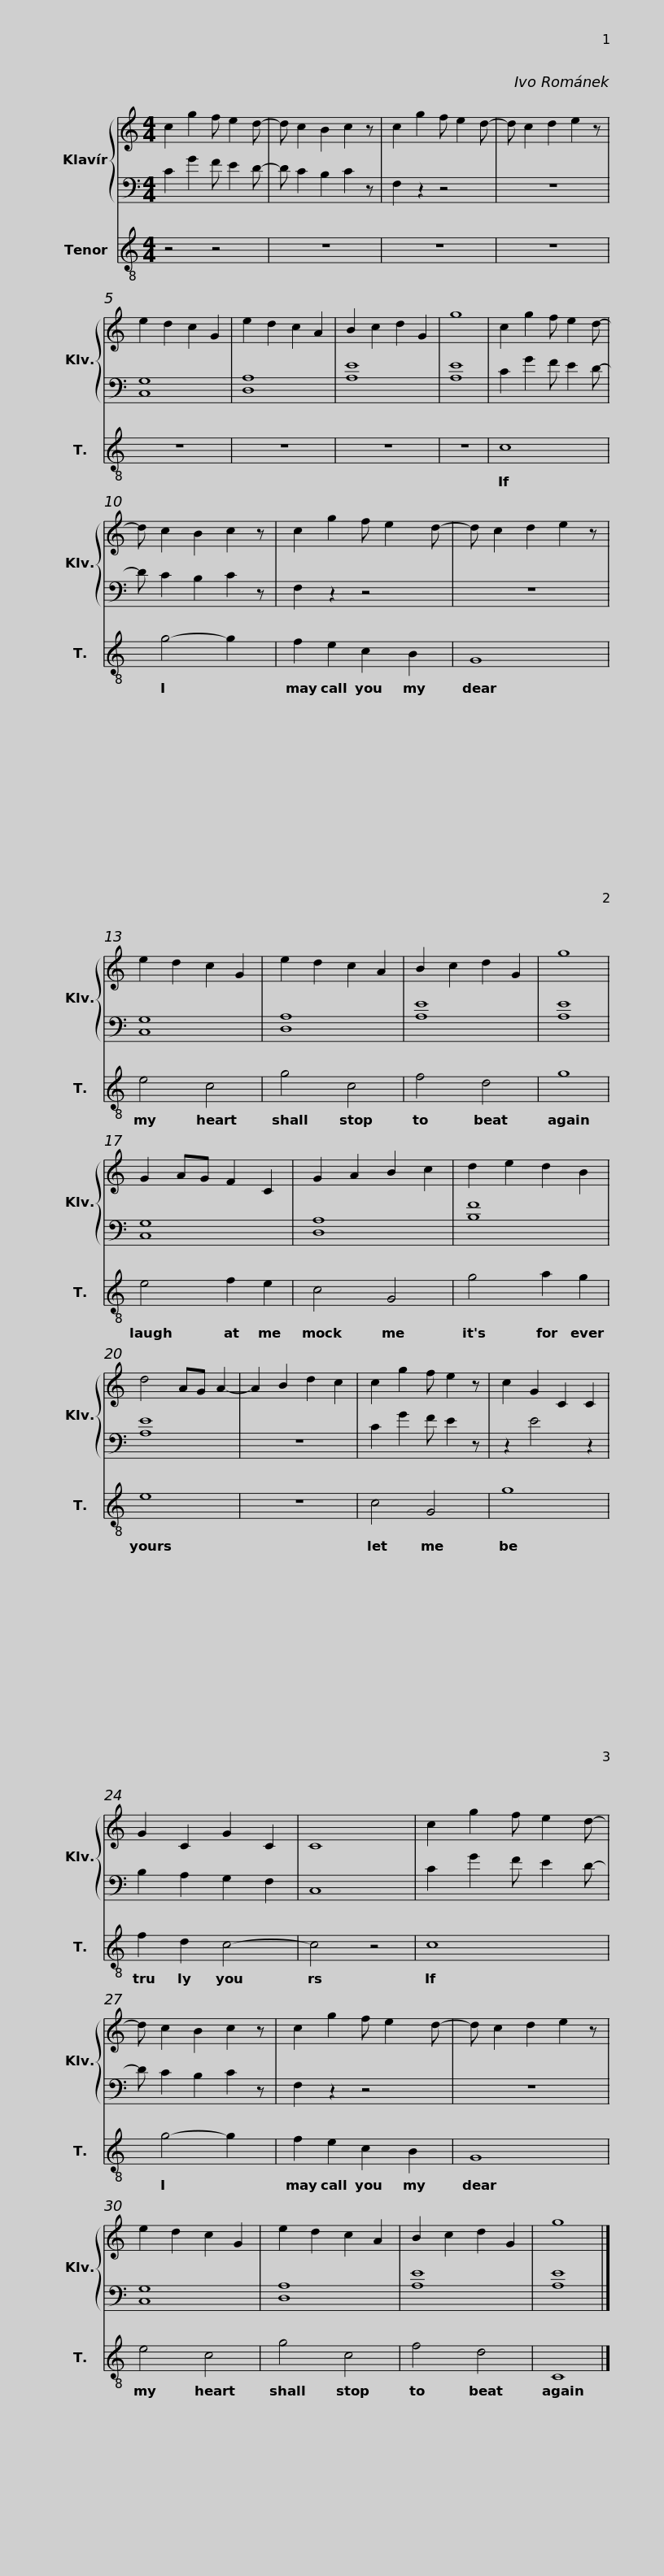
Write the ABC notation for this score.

X:1
%%score { 1 | 2 } 3
L:1/8
M:4/4
I:linebreak $
K:C
V:1 treble
V:2 bass
V:3 treble-8
V:1
 c2 g2 f e2 d- | d c2 B2 c2 z | c2 g2 f e2 d- | d c2 d2 e2 z | e2 d2 c2 G2 | %5
 e2 d2 c2 A2 | B2 c2 d2 G2 | g8 |$ c2 g2 f e2 d- | d c2 B2 c2 z | %10
 c2 g2 f e2 d- | d c2 d2 e2 z | e2 d2 c2 G2 | e2 d2 c2 A2 | B2 c2 d2 G2 |$ %15
 g8 | G2 AG F2 C2 | G2 A2 B2 c2 | d2 e2 d2 B2 | d4 AG A2- | %20
 A2 B2 d2 c2 | c2 g2 f e2 z | c2 G2 C2 C2 |$ G2 C2 G2 C2 | C8 | %25
 c2 g2 f e2 d- | d c2 B2 c2 z | c2 g2 f e2 d- | d c2 d2 e2 z | e2 d2 c2 G2 |$ %30
 e2 d2 c2 A2 | B2 c2 d2 G2 | g8 |] %33
V:2
 C2 G2 F E2 D- | D C2 B,2 C2 z | F,2 z2 z4 | z8 | [C,G,]8 | %5
 [D,A,]8 | [A,E]8 | [A,E]8 |$ C2 G2 F E2 D- | D C2 B,2 C2 z | %10
 F,2 z2 z4 | z8 | [C,G,]8 | [D,A,]8 | [A,E]8 |$ %15
 [A,E]8 | [C,G,]8 | [D,A,]8 | [B,F]8 | [A,E]8 | %20
 z8 | C2 G2 F E2 z | z2 E4 z2 |$ B,2 A,2 G,2 F,2 | C,8 | %25
 C2 G2 F E2 D- | D C2 B,2 C2 z | F,2 z2 z4 | z8 | [C,G,]8 |$ %30
 [D,A,]8 | [A,E]8 | [A,E]8 |] %33
V:3
 z4 z4 | z8 | z8 | z8 | z8 | %5
 z8 | z8 | z8 |$ c8 | x g4- g2 x | %10
 f2 e2 c2 B2 | G8 | e4 c4 | g4 c4 | f4 d4 |$ %15
 g8 | e4 f2 e2 | c4 G4 | g4 a2 g2 | e8 | %20
 z8 | c4 G4 | g8 |$ f2 d2 c4- | c4 z4 | %25
 c8 | x g4- g2 x | f2 e2 c2 B2 | G8 | e4 c4 |$ %30
 g4 c4 | f4 d4 | C8 |] %33
